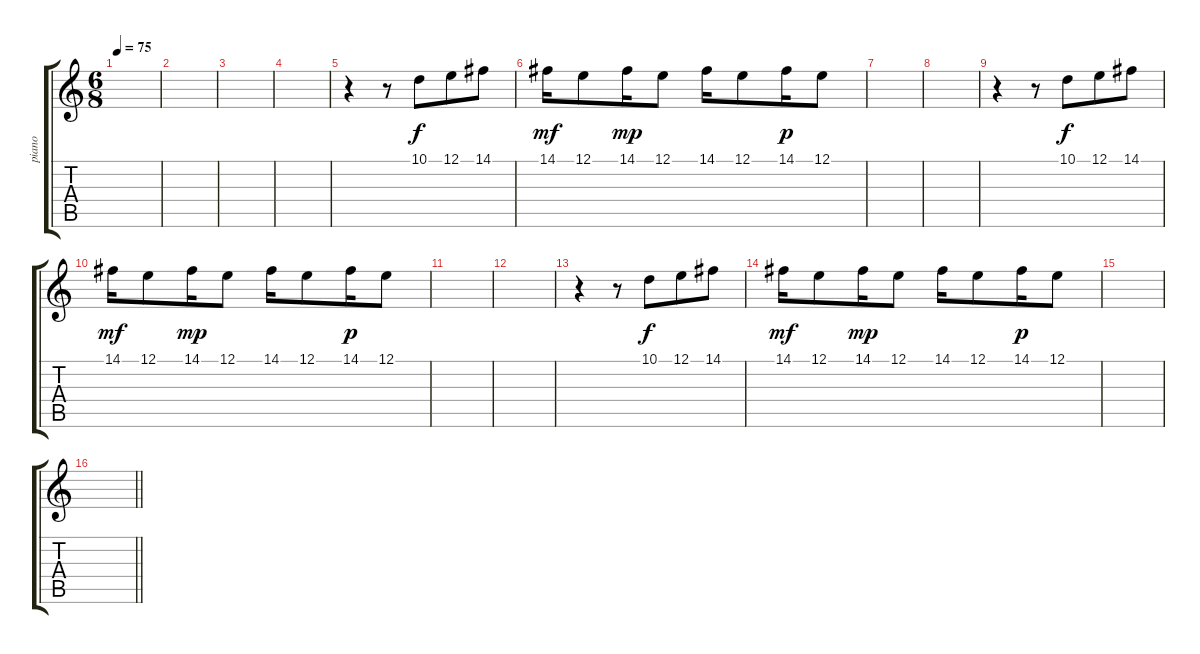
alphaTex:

\track ("piano" "piano") {instrument acousticgrandpiano}
\staff {score tabs}
\tuning (E4 B3 G3 D3 A2 E2) {hide}
\ts (6 8)
\tempo 75
\clef g2
\ks c
|
|
|
|
r.4 r.8 10.1.8{dy f} 12.1.8 14.1.8 |
14.1.16{dy mf} 12.1.8 14.1.16{dy mp} 12.1.8 14.1.16 12.1.8 14.1.16{dy p} 12.1.8 |
|
|
r.4 r.8 10.1.8{dy f} 12.1.8 14.1.8 |
14.1.16{dy mf} 12.1.8 14.1.16{dy mp} 12.1.8 14.1.16 12.1.8 14.1.16{dy p} 12.1.8 |
|
|
r.4 r.8 10.1.8{dy f} 12.1.8 14.1.8 |
14.1.16{dy mf} 12.1.8 14.1.16{dy mp} 12.1.8 14.1.16 12.1.8 14.1.16{dy p} 12.1.8 |
|
\barLineRight lightlight
